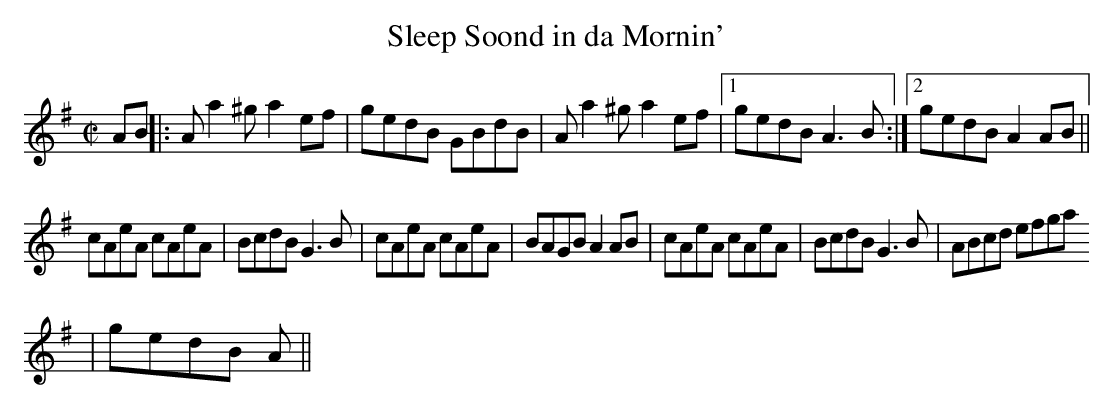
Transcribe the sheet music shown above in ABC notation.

X:1
T:Sleep Soond in da Mornin'
M:C|
L:1/8
K:ADor
AB||:A a2 ^g a2 ef|gedB GBdB|A a2 ^g a2 ef|1gedB A3  B :|2gedB A2 AB||
cAeA cAeA|BcdB G3  B|cAeA cAeA|BAGB A2 AB|cAeA cAeA|BcdB G3  B|ABcd efga
|gedB A ||
